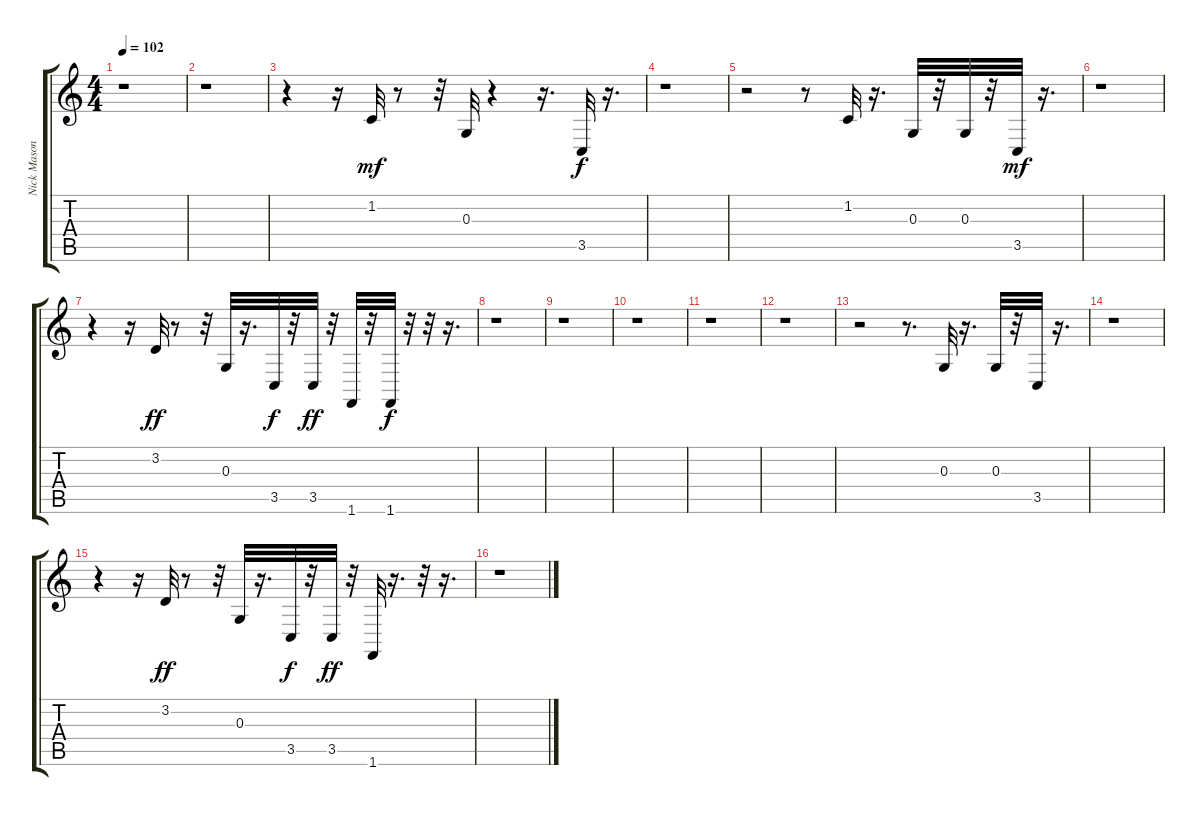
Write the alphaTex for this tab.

\track ("Nick Mason / Gary Wallis" "Nick Mason") {instrument melodictom}
\staff {score tabs}
\tuning (E4 B3 G3 D3 A2 E2) {hide}
\ts (4 4)
\tempo 102
\clef g2
\ks c
r.1{dy ff} |
r.1 |
r.4 r.16 1.2.32{dy mf} r.8 r.32 0.3.32 r.4 r.16{d} 3.5.32{dy f} r.16{d} |
r.1 |
r.2 r.8 1.2.32 r.16{d} 0.3.32 r.32 0.3.32 r.32 3.5.32{dy mf} r.16{d} |
r.1 |
r.4 r.16 3.2.32{dy ff} r.8 r.32 0.3.32 r.16{d} 3.5.32{dy f} r.32 3.5.32{dy ff} r.32 1.6.32 r.32 1.6.32{dy f} r.32 r.32 r.16{d} |
r.1 |
r.1 |
r.1 |
r.1 |
r.1 |
r.2 r.8{d} 0.3.32 r.16{d} 0.3.32 r.32 3.5.32 r.16{d} |
r.1 |
r.4 r.16 3.2.32{dy ff} r.8 r.32 0.3.32 r.16{d} 3.5.32{dy f} r.32 3.5.32{dy ff} r.32 1.6.32 r.16{d} r.32 r.16{d} |
r.1
